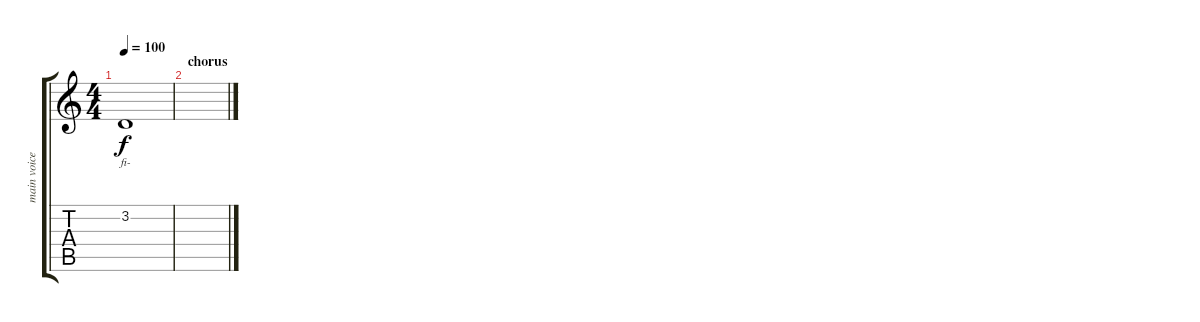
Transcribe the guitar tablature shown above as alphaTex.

\track ("main voice" "main voice") {instrument altosax}
\staff {score tabs}
\tuning (E4 B3 G3 D3 A2 E2) {hide}
\ts (4 4)
\tempo 100
\clef g2
\ks c
3.2.1{lyrics (0 "fi-") lyrics (1 "") lyrics (2 "") lyrics (3 "") lyrics (4 "") dy f} |
\section ("" "chorus")
